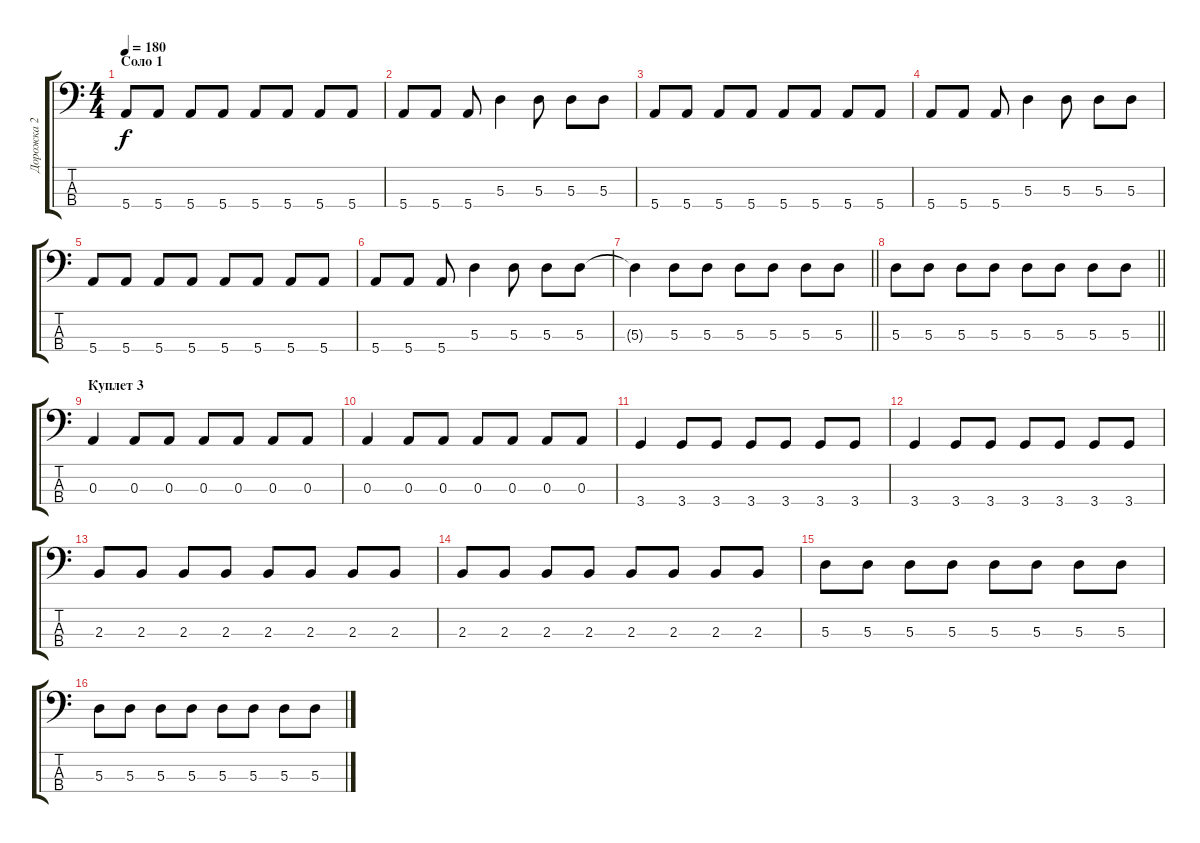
\track ("Дорожка 2" "Дорожка 2") {instrument electricbassfinger}
\staff {score tabs}
\tuning (G2 D2 A1 E1) {hide}
\ts (4 4)
\section ("" "Соло 1")
\tempo 180
\clef f4
\ks c
5.4.8{dy f} 5.4.8 5.4.8 5.4.8 5.4.8 5.4.8 5.4.8 5.4.8 |
5.4.8 5.4.8 5.4.8 5.3.4 5.3.8 5.3.8 5.3.8 |
5.4.8 5.4.8 5.4.8 5.4.8 5.4.8 5.4.8 5.4.8 5.4.8 |
5.4.8 5.4.8 5.4.8 5.3.4 5.3.8 5.3.8 5.3.8 |
5.4.8 5.4.8 5.4.8 5.4.8 5.4.8 5.4.8 5.4.8 5.4.8 |
5.4.8 5.4.8 5.4.8 5.3.4 5.3.8 5.3.8 5.3.8 |
\barLineRight lightlight
5.3{t}.4 5.3.8 5.3.8 5.3.8 5.3.8 5.3.8 5.3.8 |
\barLineRight lightlight
5.3.8 5.3.8 5.3.8 5.3.8 5.3.8 5.3.8 5.3.8 5.3.8 |
\section ("" "Куплет 3")
0.3.4 0.3.8 0.3.8 0.3.8 0.3.8 0.3.8 0.3.8 |
0.3.4 0.3.8 0.3.8 0.3.8 0.3.8 0.3.8 0.3.8 |
3.4.4 3.4.8 3.4.8 3.4.8 3.4.8 3.4.8 3.4.8 |
3.4.4 3.4.8 3.4.8 3.4.8 3.4.8 3.4.8 3.4.8 |
2.3.8 2.3.8 2.3.8 2.3.8 2.3.8 2.3.8 2.3.8 2.3.8 |
2.3.8 2.3.8 2.3.8 2.3.8 2.3.8 2.3.8 2.3.8 2.3.8 |
5.3.8 5.3.8 5.3.8 5.3.8 5.3.8 5.3.8 5.3.8 5.3.8 |
5.3.8 5.3.8 5.3.8 5.3.8 5.3.8 5.3.8 5.3.8 5.3.8
